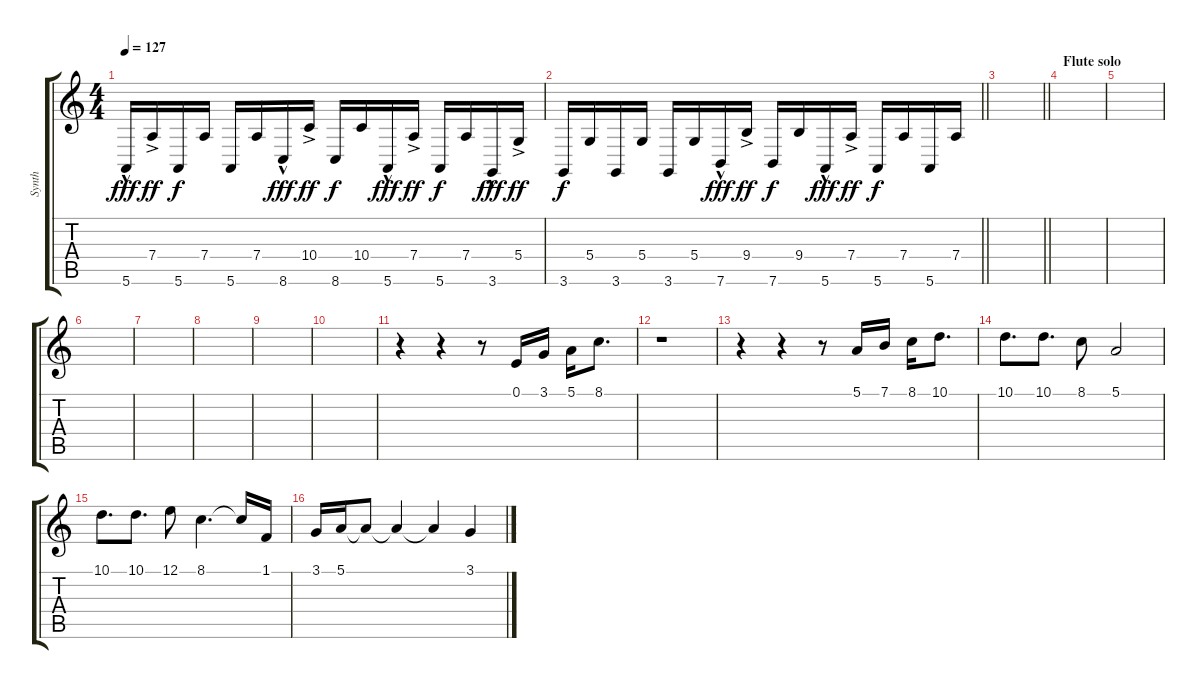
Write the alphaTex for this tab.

\track ("Synth" "Synth") {instrument pad1newage}
\staff {score tabs}
\tuning (E4 B3 G3 D3 A2 E2) {hide}
\ts (4 4)
\tempo 127
\clef g2
\ks c
5.6{hac}.16{dy fff volume 13} 7.4{ac}.16{dy ff volume 8} 5.6.16{dy f} 7.4.16 5.6.16 7.4.16 8.6{hac}.16{dy fff volume 13} 10.4{ac}.16{dy ff volume 8} 8.6.16{dy f} 10.4.16 5.6{hac}.16{dy fff volume 13} 7.4{ac}.16{dy ff volume 8} 5.6.16{dy f} 7.4.16 3.6{hac}.16{dy fff volume 13} 5.4{ac}.16{dy ff volume 5} |
\barLineRight lightlight
3.6.16{dy f} 5.4.16 3.6.16 5.4.16 3.6.16 5.4.16 7.6{hac}.16{dy fff volume 13} 9.4{ac}.16{dy ff volume 8} 7.6.16{dy f} 9.4.16 5.6{hac}.16{dy fff volume 13} 7.4{ac}.16{dy ff volume 8} 5.6.16{dy f} 7.4.16 5.6.16 7.4.16 |
\barLineRight lightlight
|
\section ("" "Flute solo")
|
|
|
|
|
|
|
r.4{volume 13 instrument pad7halo} r.4 r.8 0.1.16 3.1.16 5.1.16 8.1.8{d} |
r.1 |
r.4{volume 16 instrument pad7halo} r.4 r.8 5.1.16 7.1.16 8.1.16 10.1.8{d} |
10.1.8{d} 10.1.8{d} 8.1.8 5.1.2 |
10.1.8{d} 10.1.8{d} 12.1.8 8.1.4{d} 8.1{t}.16 1.1.16 |
3.1.16 5.1.16 5.1{t}.8 5.1{t}.4 5.1{t}.4 3.1.4
